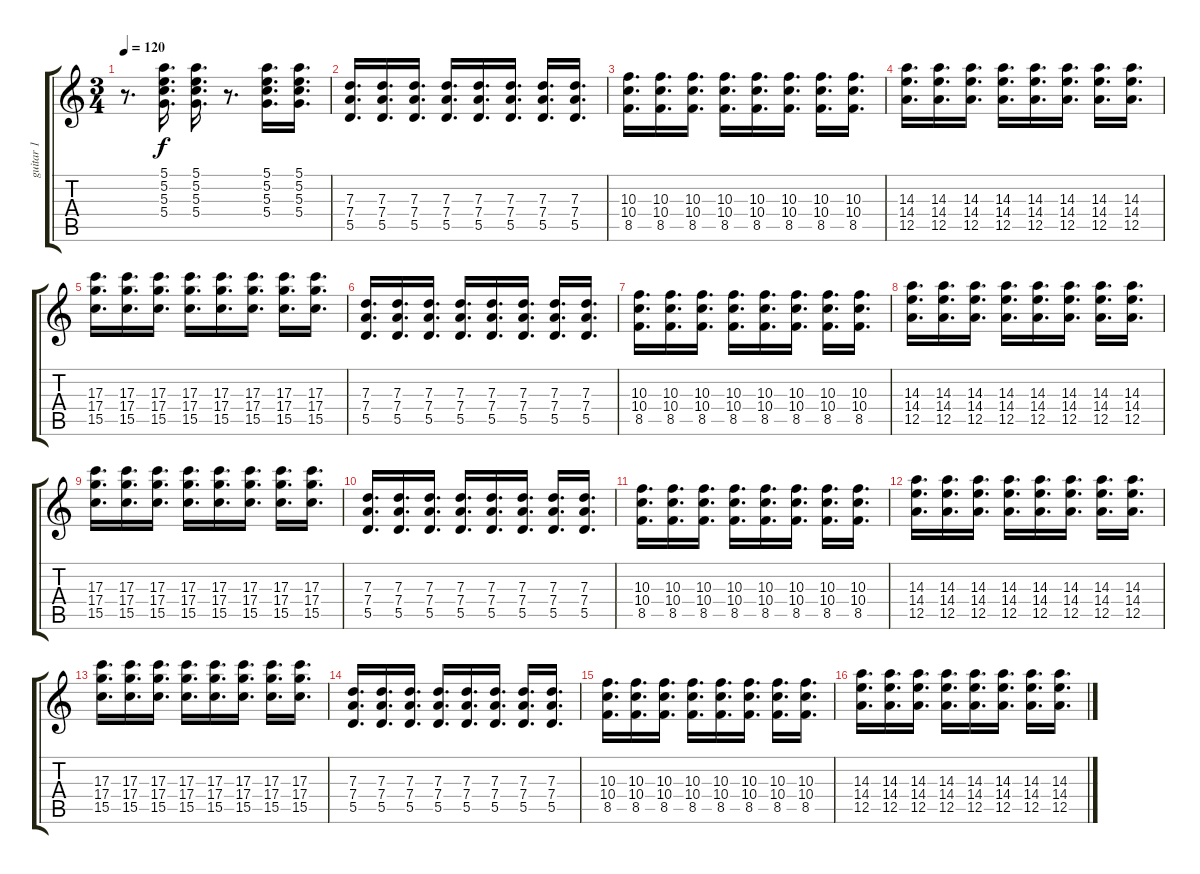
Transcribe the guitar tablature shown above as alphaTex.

\track ("guitar 1" "guitar 1") {instrument overdrivenguitar}
\staff {score tabs}
\tuning (E4 B3 G3 D3 A2 E2) {hide}
\ts (3 4)
\tempo 120
\clef g2
\ks c
r.8{d dy f} (5.1 5.2 5.3 5.4).16{d} (5.1 5.2 5.3 5.4).16{d} r.8{d} (5.1 5.2 5.3 5.4).16{d} (5.1 5.2 5.3 5.4).16{d} |
(7.3 7.4 5.5).16{d} (7.3 7.4 5.5).16{d} (7.3 7.4 5.5).16{d} (7.3 7.4 5.5).16{d} (7.3 7.4 5.5).16{d} (7.3 7.4 5.5).16{d} (7.3 7.4 5.5).16{d} (7.3 7.4 5.5).16{d} |
(10.3 10.4 8.5).16{d} (10.3 10.4 8.5).16{d} (10.3 10.4 8.5).16{d} (10.3 10.4 8.5).16{d} (10.3 10.4 8.5).16{d} (10.3 10.4 8.5).16{d} (10.3 10.4 8.5).16{d} (10.3 10.4 8.5).16{d} |
(14.3 14.4 12.5).16{d} (14.3 14.4 12.5).16{d} (14.3 14.4 12.5).16{d} (14.3 14.4 12.5).16{d} (14.3 14.4 12.5).16{d} (14.3 14.4 12.5).16{d} (14.3 14.4 12.5).16{d} (14.3 14.4 12.5).16{d} |
(17.3 17.4 15.5).16{d} (17.3 17.4 15.5).16{d} (17.3 17.4 15.5).16{d} (17.3 17.4 15.5).16{d} (17.3 17.4 15.5).16{d} (17.3 17.4 15.5).16{d} (17.3 17.4 15.5).16{d} (17.3 17.4 15.5).16{d} |
(7.3 7.4 5.5).16{d} (7.3 7.4 5.5).16{d} (7.3 7.4 5.5).16{d} (7.3 7.4 5.5).16{d} (7.3 7.4 5.5).16{d} (7.3 7.4 5.5).16{d} (7.3 7.4 5.5).16{d} (7.3 7.4 5.5).16{d} |
(10.3 10.4 8.5).16{d} (10.3 10.4 8.5).16{d} (10.3 10.4 8.5).16{d} (10.3 10.4 8.5).16{d} (10.3 10.4 8.5).16{d} (10.3 10.4 8.5).16{d} (10.3 10.4 8.5).16{d} (10.3 10.4 8.5).16{d} |
(14.3 14.4 12.5).16{d} (14.3 14.4 12.5).16{d} (14.3 14.4 12.5).16{d} (14.3 14.4 12.5).16{d} (14.3 14.4 12.5).16{d} (14.3 14.4 12.5).16{d} (14.3 14.4 12.5).16{d} (14.3 14.4 12.5).16{d} |
(17.3 17.4 15.5).16{d} (17.3 17.4 15.5).16{d} (17.3 17.4 15.5).16{d} (17.3 17.4 15.5).16{d} (17.3 17.4 15.5).16{d} (17.3 17.4 15.5).16{d} (17.3 17.4 15.5).16{d} (17.3 17.4 15.5).16{d} |
(7.3 7.4 5.5).16{d} (7.3 7.4 5.5).16{d} (7.3 7.4 5.5).16{d} (7.3 7.4 5.5).16{d} (7.3 7.4 5.5).16{d} (7.3 7.4 5.5).16{d} (7.3 7.4 5.5).16{d} (7.3 7.4 5.5).16{d} |
(10.3 10.4 8.5).16{d} (10.3 10.4 8.5).16{d} (10.3 10.4 8.5).16{d} (10.3 10.4 8.5).16{d} (10.3 10.4 8.5).16{d} (10.3 10.4 8.5).16{d} (10.3 10.4 8.5).16{d} (10.3 10.4 8.5).16{d} |
(14.3 14.4 12.5).16{d} (14.3 14.4 12.5).16{d} (14.3 14.4 12.5).16{d} (14.3 14.4 12.5).16{d} (14.3 14.4 12.5).16{d} (14.3 14.4 12.5).16{d} (14.3 14.4 12.5).16{d} (14.3 14.4 12.5).16{d} |
(17.3 17.4 15.5).16{d} (17.3 17.4 15.5).16{d} (17.3 17.4 15.5).16{d} (17.3 17.4 15.5).16{d} (17.3 17.4 15.5).16{d} (17.3 17.4 15.5).16{d} (17.3 17.4 15.5).16{d} (17.3 17.4 15.5).16{d} |
(7.3 7.4 5.5).16{d} (7.3 7.4 5.5).16{d} (7.3 7.4 5.5).16{d} (7.3 7.4 5.5).16{d} (7.3 7.4 5.5).16{d} (7.3 7.4 5.5).16{d} (7.3 7.4 5.5).16{d} (7.3 7.4 5.5).16{d} |
(10.3 10.4 8.5).16{d} (10.3 10.4 8.5).16{d} (10.3 10.4 8.5).16{d} (10.3 10.4 8.5).16{d} (10.3 10.4 8.5).16{d} (10.3 10.4 8.5).16{d} (10.3 10.4 8.5).16{d} (10.3 10.4 8.5).16{d} |
(14.3 14.4 12.5).16{d} (14.3 14.4 12.5).16{d} (14.3 14.4 12.5).16{d} (14.3 14.4 12.5).16{d} (14.3 14.4 12.5).16{d} (14.3 14.4 12.5).16{d} (14.3 14.4 12.5).16{d} (14.3 14.4 12.5).16{d}
